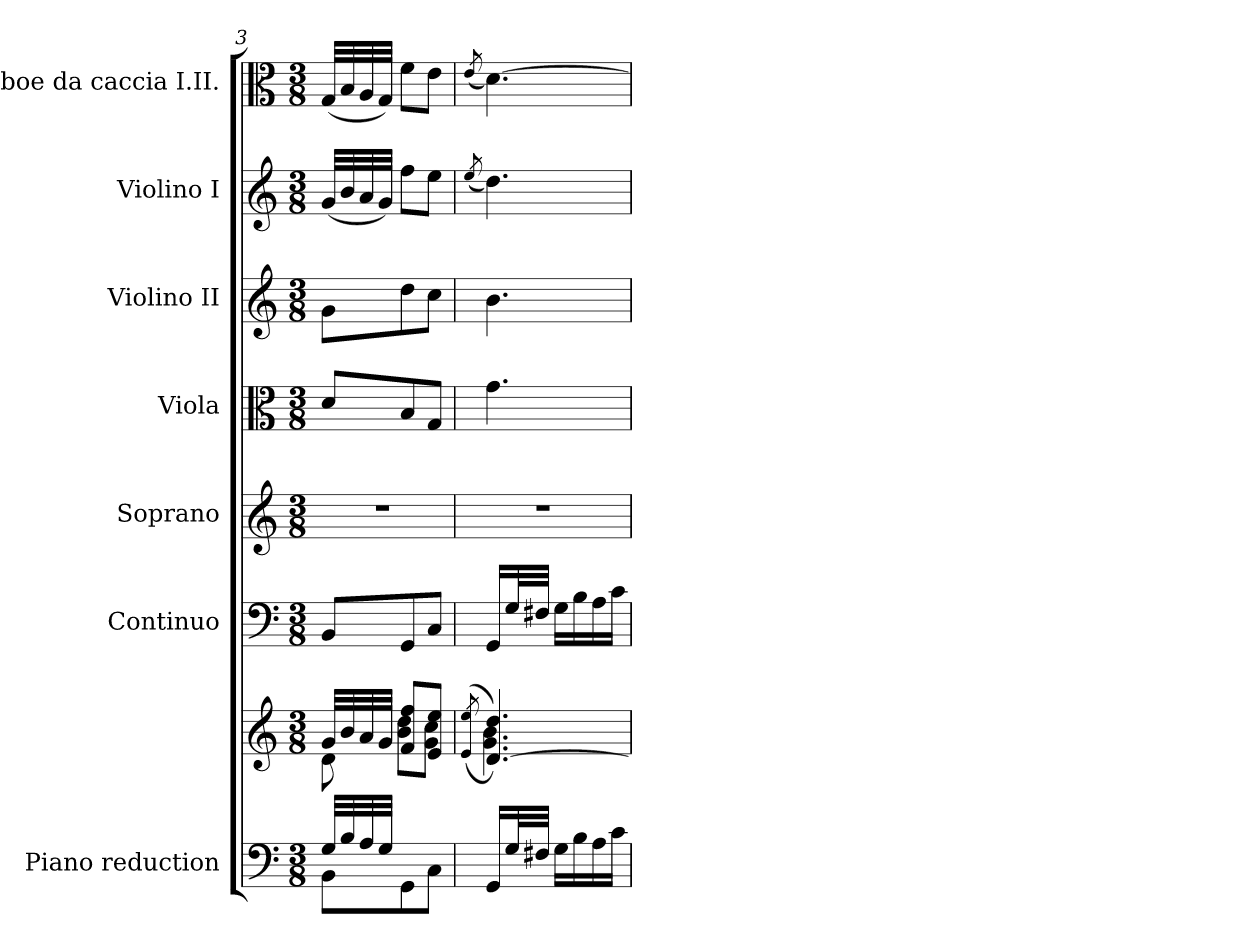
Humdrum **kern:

**kern	**kern	**kern	**kern	**kern	**kern	**kern	**kern
*part7	*part7	*part6	*part5	*part4	*part3	*part2	*part1
*staff8	*staff7	*staff6	*staff5	*staff4	*staff3	*staff2	*staff1
*I"Piano reduction	*	*I"Continuo	*I"Soprano	*I"Viola	*I"Violino II	*I"Violino I	*I"Oboe da caccia I.II.
*I'Pno	*	*	*	*I'Vla	*I'Vln	*I'Vln	*I'Ob
*clefF4	*clefG2	*clefF4	*clefG2	*clefC3	*clefG2	*clefG2	*clefC3
*k[]	*k[]	*k[]	*k[]	*k[]	*k[]	*k[]	*k[]
*M3/8	*M3/8	*M3/8	*M3/8	*M3/8	*M3/8	*M3/8	*M3/8
=3	=3	=3	=3	=3	=3	=3	=3
*^	*^	*	*	*	*	*	*
32G/LLL	8BB\L	32g/LLL	8d\	8BB/L	4.r	8d/L	8g\L	(32g/LLL	(32G/LLL
32B/	.	32b/	.	.	.	.	.	32b/	32B/
32A/	.	32a/	.	.	.	.	.	32a/	32A/
32G/JJJ	.	32g/JJJ	.	.	.	.	.	32g/JJJ)	32G/JJJ)
4ryy	8GG\	8f/ 8ff/L	8b\ 8dd\L	8GG/	.	8B/	8dd\	8ff\L	8f\L
.	8C\J	8e/ 8ee/J	8g\ 8cc\J	8C/J	.	8G/J	8cc\J	8ee\J	8e\J
*v	*v	*	*	*	*	*	*	*	*
=4	=4	=4	=4	=4	=4	=4	=4	=4
.	(>(8qe/ 8qee/	.	.	.	.	.	(8qee/	(8qe/
16GG/LL	[4.d/ 4.dd/))	4.g\ 4.b\	16GG/LL	4.r	4.g\	4.b\	4.dd\)	[4.d\)
32G/L	.	.	32G/L	.	.	.	.	.
32F#X/JJJ	.	.	32F#X/JJJ	.	.	.	.	.
16G\LL	.	.	16G\LL	.	.	.	.	.
16B\	.	.	16B\	.	.	.	.	.
16A\	.	.	16A\	.	.	.	.	.
16c\JJ	.	.	16c\JJ	.	.	.	.	.
*	*v	*v	*	*	*	*	*	*
=	=	=	=	=	=	=	=
*-	*-	*-	*-	*-	*-	*-	*-
